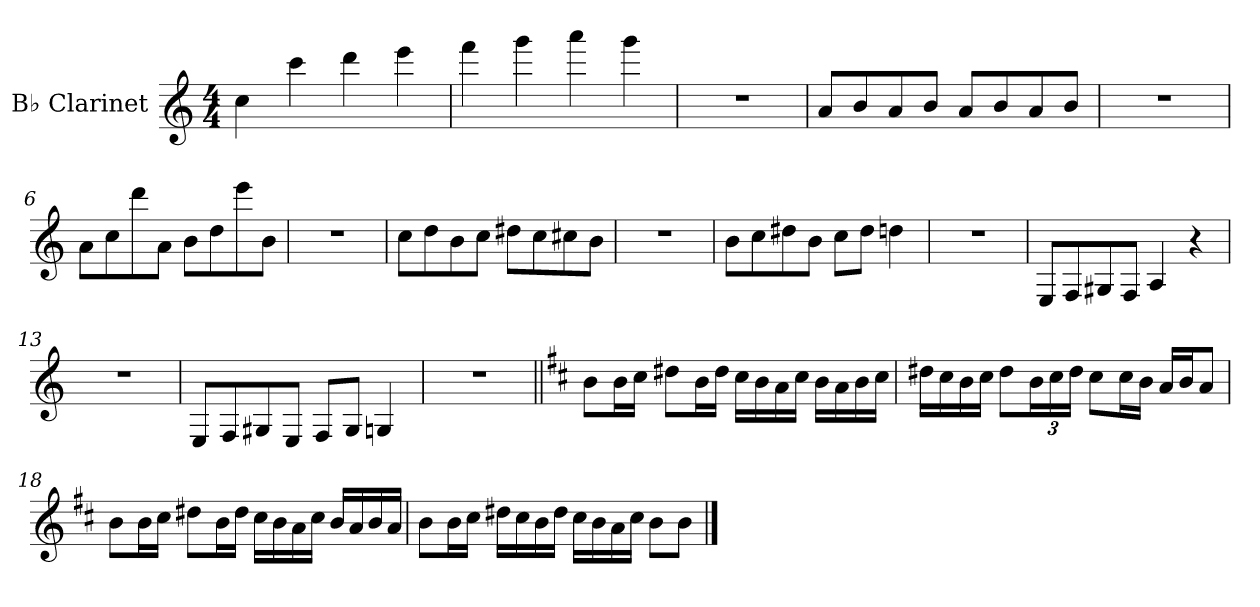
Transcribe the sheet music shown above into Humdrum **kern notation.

**kern
*part1
*staff1
*I"B♭ Clarinet
*I'B♭ Cl.
*clefG2
*ITrd1c2
*k[b-e-]
*M4/4
=1
4b-\
4bb-\
4ccc\
4ddd\
=2
4eee-\
4fff\
4ggg\
4fff\
=3
1r
=4
8g/L
8a/
8g/
8a/J
8g/L
8a/
8g/
8a/J
=5
1r
=6
8g\L
8b-\
8ccc\
8g\J
8a\L
8cc\
8ddd\
8a\J
=7
1r
=8
8b-\L
8cc\
8a\
8b-\J
8cc#X\L
8b-\
8bn\
8a\J
=9
1r
!!LO:LB:g=z
=10
8a\L
8b-\
8cc#X\
8a\J
8b-\L
8cc#\J
4ccn\
=11
1r
=12
8D/L
8E-/
8F#X/
8E-/J
4G/
4r
=13
1r
=14
8D/L
8E-/
8F#X/
8D/J
8E-/L
8F#/J
4Fn/
=15
1r
!!LO:LB:g=z
=16||
*k[]
8a\L
16a\L
16b\JJ
8cc#X\L
16a\L
16cc#\JJ
16b\LL
16a\
16g\
16b\JJ
16a\LL
16g\
16a\
16b\JJ
=17
16cc#X\LL
16b\
16a\
16b\JJ
8cc#\L
*Xbrackettup
24a\L
24b\
24cc#\JJ
8b\L
16b\L
16a\JJ
16g/LL
16a/J
8g/J
!!LO:LB:g=z
=18
8a\L
16a\L
16b\JJ
8cc#X\L
16a\L
16cc#\JJ
16b\LL
16a\
16g\
16b\JJ
16a/LL
16g/
16a/
16g/JJ
=19
8a\L
16a\L
16b\JJ
16cc#X\LL
16b\
16a\
16cc#\JJ
16b\LL
16a\
16g\
16b\JJ
8a\L
8a\J
==
*-
